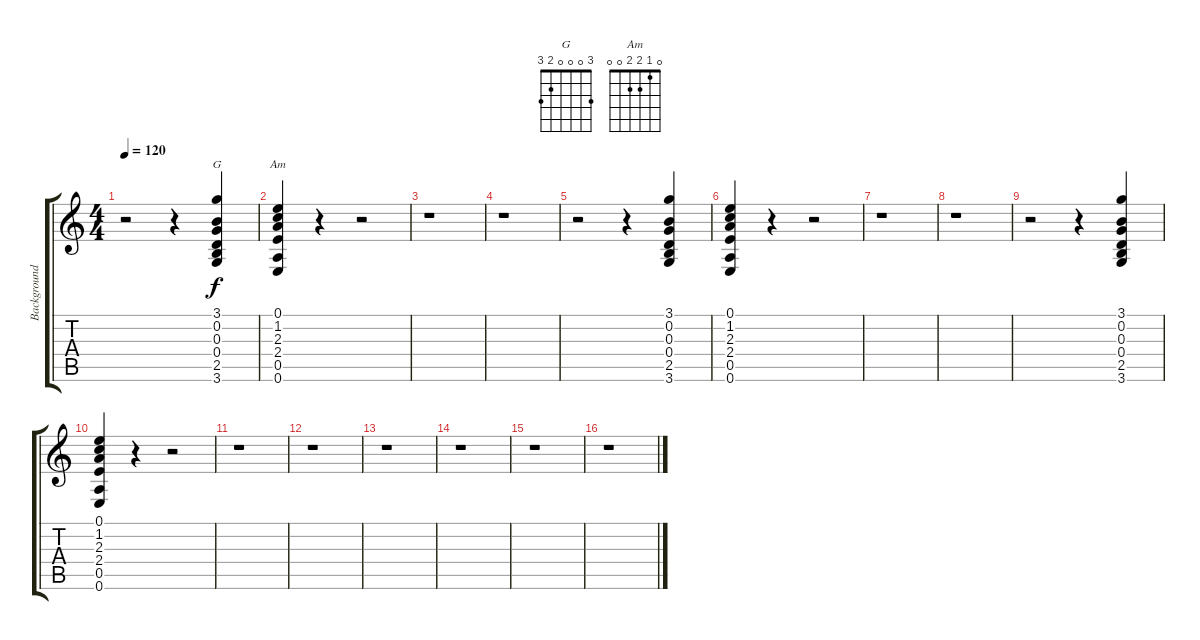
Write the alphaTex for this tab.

\track ("Background guitar" "Background") {instrument electricguitarclean}
\staff {score tabs}
\tuning (E4 B3 G3 D3 A2 E2) {hide}
\chord ("G" 3 0 0 0 2 3)
\chord ("Am" 0 1 2 2 0 0)
\ts (4 4)
\tempo 120
\clef g2
\ks c
r.2{dy f} r.4 (3.1 0.2 0.3 0.4 2.5 3.6).4{ch "G"} |
(0.1 1.2 2.3 2.4 0.5 0.6).4{ch "Am"} r.4 r.2 |
r.1 |
r.1 |
r.2 r.4 (3.1 0.2 0.3 0.4 2.5 3.6).4 |
(0.1 1.2 2.3 2.4 0.5 0.6).4 r.4 r.2 |
r.1 |
r.1 |
r.2 r.4 (3.1 0.2 0.3 0.4 2.5 3.6).4 |
(0.1 1.2 2.3 2.4 0.5 0.6).4 r.4 r.2 |
r.1 |
r.1 |
r.1 |
r.1 |
r.1 |
r.1
